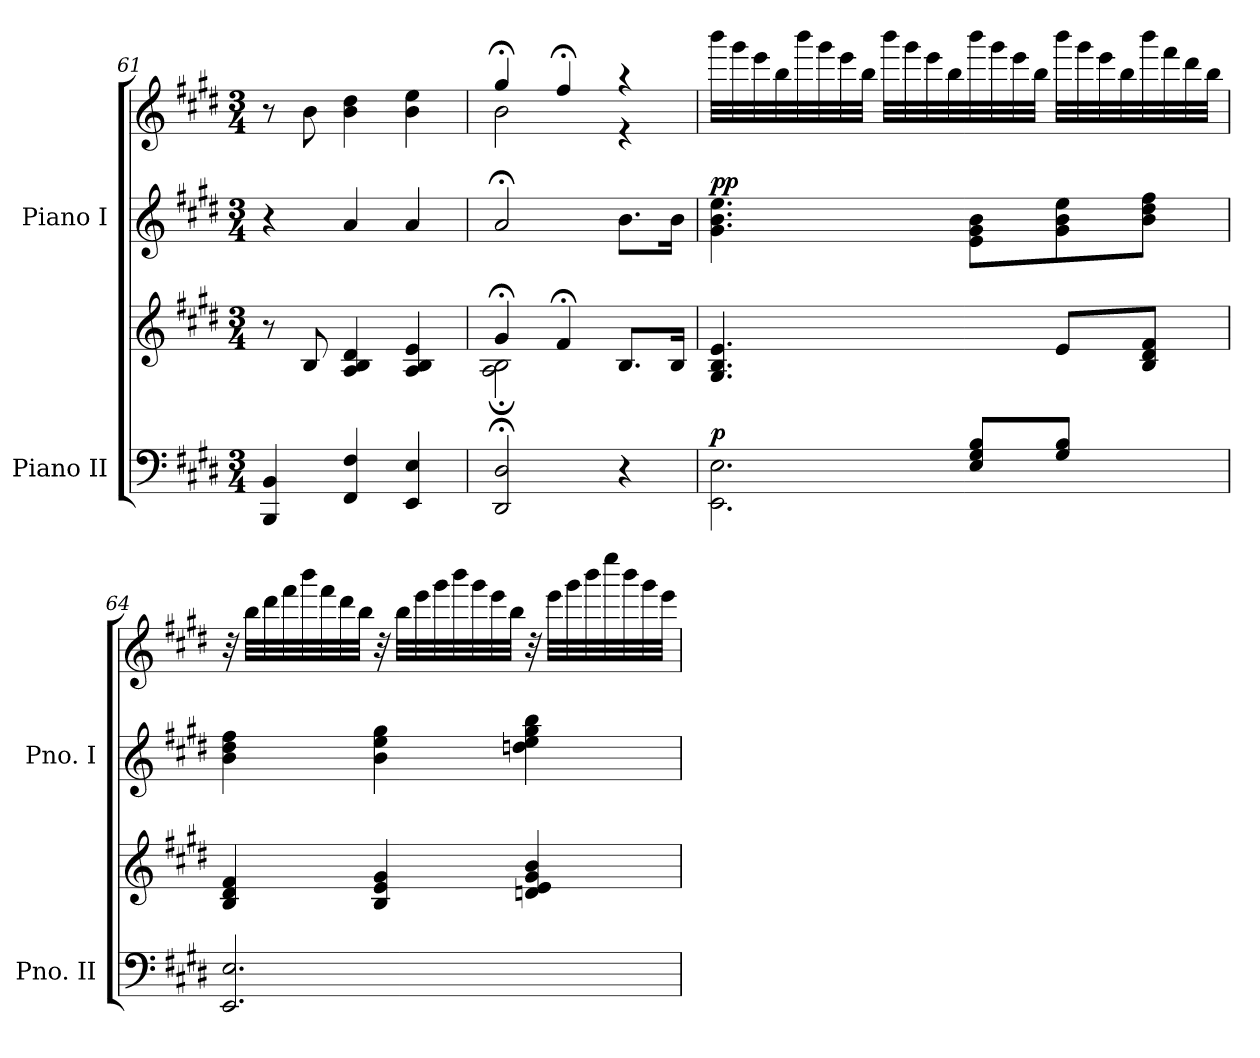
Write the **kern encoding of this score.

**kern	**kern	**dynam	**kern	**kern	**dynam
*part2	*part2	*part2	*part1	*part1	*part1
*staff4	*staff3	*staff3/4	*staff2	*staff1	*staff1/2
*I"Piano II	*	*	*I"Piano I	*	*
*I'Pno. II	*	*	*I'Pno. I	*	*
*clefF4	*clefG2	*	*clefG2	*clefG2	*
*k[f#c#g#d#]	*k[f#c#g#d#]	*	*k[f#c#g#d#]	*k[f#c#g#d#]	*
*M3/4	*M3/4	*	*M3/4	*M3/4	*
=61	=61	=61	=61	=61	=61
4BBB/ 4BB/	8r	.	4r	8r	.
.	8B/	.	.	8b\	.
4FF#/ 4F#/	4A/ 4B/ 4d#/	.	4a/	4b\ 4dd#\	.
4EE/ 4E/	4A/ 4B/ 4e/	.	4a/	4b\ 4ee\	.
=62	=62	=62	=62	=62	=62
*	*	*	*	*MM48	*
*	*^	*	*	*^	*
2DD#/; 2D#/;	4g#;</	2A\; 2B\;	.	2a;/	4gg#;</	2b\	.
.	4f#;</	.	.	.	4ff#;</	.	.
*	*	*	*	*	*MM72	*	*
4r	8.B/L	4rAyy	.	8.b\L	4r	4r	.
.	16B/Jk	.	.	16b\Jk	.	.	.
*	*v	*v	*	*	*v	*v	*
!!LO:LB:g=z
=63	=63	=63	=63	=63	=63
*^	*	*	*	*	*
!	!	!	!LO:DY:a=2	!	!	!LO:DY:a=2
!	!	!	!	!	!	!LO:DY:n=1:a
4.rFyy	2.EE\ 2.E\	4.G#/ 4.B/ 4.e/	p	4.g#\ 4.b\ 4.ee\	32bbb!\LLL	p p
.	.	.	.	.	32ggg#!\	.
.	.	.	.	.	32eee!\	.
.	.	.	.	.	32bb!\	.
.	.	.	.	.	32bbb!\	.
.	.	.	.	.	32ggg#!\	.
.	.	.	.	.	32eee!\	.
.	.	.	.	.	32bb!\JJJ	.
.	.	.	.	.	32bbb!\LLL	.
.	.	.	.	.	32ggg#!\	.
.	.	.	.	.	32eee!\	.
.	.	.	.	.	32bb!\	.
8E/ 8G#/ 8B/L	.	8ryy	.	8e\ 8g#\ 8b\L	32bbb!\	.
.	.	.	.	.	32ggg#!\	.
.	.	.	.	.	32eee!\	.
.	.	.	.	.	32bb!\JJJ	.
8G#/ 8B/J	.	8e/L	.	8g#\ 8b\ 8ee\	32bbb!\LLL	.
.	.	.	.	.	32ggg#!\	.
.	.	.	.	.	32eee!\	.
.	.	.	.	.	32bb!\	.
8ryy	.	8B/ 8d#/ 8f#/J	.	8b\ 8dd#\ 8ff#\J	32bbb!\	.
.	.	.	.	.	32fff#!\	.
.	.	.	.	.	32ddd#!\	.
.	.	.	.	.	32bb!\JJJ	.
*v	*v	*	*	*	*	*
=64	=64	=64	=64	=64	=64
2.EE/ 2.E/	4B/ 4d#/ 4f#/	.	4b\ 4dd#\ 4ff#\	32r	.
.	.	.	.	32bb!\LLL	.
.	.	.	.	32ddd#!\	.
.	.	.	.	32fff#!\	.
.	.	.	.	32bbb!\	.
.	.	.	.	32fff#!\	.
.	.	.	.	32ddd#!\	.
.	.	.	.	32bb!\JJJ	.
.	4B/ 4e/ 4g#/	.	4b\ 4ee\ 4gg#\	32r	.
.	.	.	.	32bb!\LLL	.
.	.	.	.	32eee!\	.
.	.	.	.	32ggg#!\	.
.	.	.	.	32bbb!\	.
.	.	.	.	32ggg#!\	.
.	.	.	.	32eee!\	.
.	.	.	.	32bb!\JJJ	.
.	4dn/ 4e/ 4g#/ 4b/	.	4ddn\ 4ee\ 4gg#\ 4bb\	32r	.
.	.	.	.	32eee!\LLL	.
.	.	.	.	32ggg#!\	.
.	.	.	.	32bbb!\	.
.	.	.	.	32eeee!\	.
.	.	.	.	32bbb!\	.
.	.	.	.	32ggg#!\	.
.	.	.	.	32eee!\JJJ	.
=	=	=	=	=	=
*-	*-	*-	*-	*-	*-
